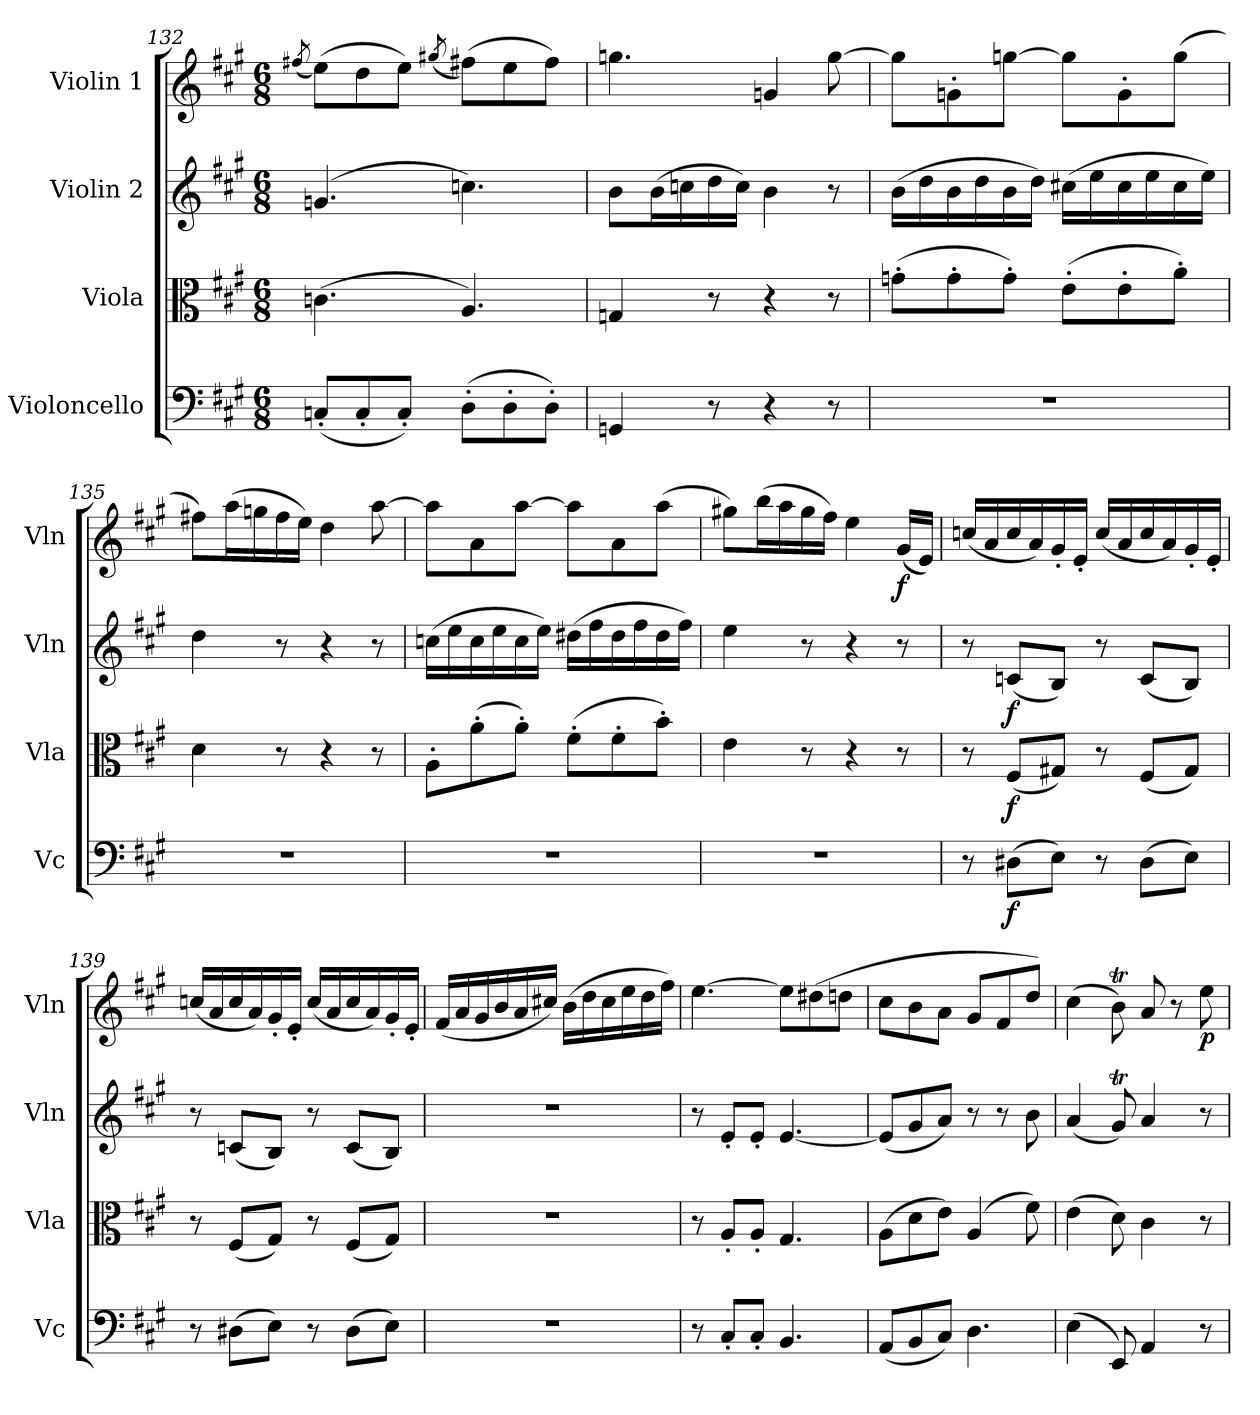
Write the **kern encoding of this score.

**kern	**dynam	**kern	**dynam	**kern	**dynam	**kern	**dynam
*part4	*part4	*part3	*part3	*part2	*part2	*part1	*part1
*staff4	*staff4	*staff3	*staff3	*staff2	*staff2	*staff1	*staff1
*I"Violoncello	*	*I"Viola	*	*I"Violin 2	*	*I"Violin 1	*
*I'Vc	*	*I'Vla	*	*I'Vln	*	*I'Vln	*
*clefF4	*	*clefC3	*	*clefG2	*	*clefG2	*
*k[f#c#g#]	*	*k[f#c#g#]	*	*k[f#c#g#]	*	*k[f#c#g#]	*
*M6/8	*	*M6/8	*	*M6/8	*	*M6/8	*
=132	=132	=132	=132	=132	=132	=132	=132
.	.	.	.	.	.	(8qff#X/	.
(8Cn'/L	.	(4.cn\	.	(4.gn/	.	(8ee\L)	.
8C'/	.	.	.	.	.	8dd\	.
8C'/J)	.	.	.	.	.	8ee\J)	.
.	.	.	.	.	.	(8qgg#X/	.
(8D'\L	.	4.A/)	.	4.ccn\)	.	(8ff#X\L)	.
8D'\	.	.	.	.	.	8ee\	.
8D'\J)	.	.	.	.	.	8ff#\J)	.
=133	=133	=133	=133	=133	=133	=133	=133
4GGn/	.	4Gn/	.	8b\L	.	4.ggn\	.
.	.	.	.	(16b\L	.	.	.
.	.	.	.	16ccn\	.	.	.
8r	.	8r	.	16dd\	.	.	.
.	.	.	.	16cc\JJ)	.	.	.
4r	.	4r	.	4b\	.	4gn/	.
8r	.	8r	.	8r	.	[8gg\	.
!!LO:PB:g=z
=134	=134	=134	=134	=134	=134	=134	=134
2.r	.	(8gn'\L	.	(16b\LL	.	8gg\L]	.
.	.	.	.	16dd\	.	.	.
.	.	8g'\	.	16b\	.	8gn'\	.
.	.	.	.	16dd\	.	.	.
.	.	8g'\J)	.	16b\	.	[8ggn\J	.
.	.	.	.	16dd\JJ)	.	.	.
.	.	(8e'\L	.	(16cc#X\LL	.	8gg\L]	.
.	.	.	.	16ee\	.	.	.
.	.	8e'\	.	16cc#\	.	8g'\	.
.	.	.	.	16ee\	.	.	.
.	.	8a'\J)	.	16cc#\	.	(8gg\J	.
.	.	.	.	16ee\JJ)	.	.	.
!!LO:LB:g=z
=135	=135	=135	=135	=135	=135	=135	=135
2.r	.	4d\	.	4dd\	.	8ff#X\L)	.
.	.	.	.	.	.	(16aa\L	.
.	.	.	.	.	.	16ggn\	.
.	.	8r	.	8r	.	16ff#\	.
.	.	.	.	.	.	16ee\JJ)	.
.	.	4r	.	4r	.	4dd\	.
.	.	8r	.	8r	.	[8aa\	.
=136	=136	=136	=136	=136	=136	=136	=136
2.r	.	8A'\L	.	(16ccn\LL	.	8aa\L]	.
.	.	.	.	16ee\	.	.	.
.	.	(8a'\	.	16cc\	.	8a\	.
.	.	.	.	16ee\	.	.	.
.	.	8a'\J)	.	16cc\	.	[8aa\J	.
.	.	.	.	16ee\JJ)	.	.	.
.	.	(8f#'\L	.	(16dd#X\LL	.	8aa\L]	.
.	.	.	.	16ff#\	.	.	.
.	.	8f#'\	.	16dd#\	.	8a\	.
.	.	.	.	16ff#\	.	.	.
.	.	8b'\J)	.	16dd#\	.	(8aa\J	.
.	.	.	.	16ff#\JJ)	.	.	.
=137	=137	=137	=137	=137	=137	=137	=137
2.r	.	4e\	.	4ee\	.	8gg#X\L)	.
.	.	.	.	.	.	(16bb\L	.
.	.	.	.	.	.	16aa\	.
.	.	8r	.	8r	.	16gg#\	.
.	.	.	.	.	.	16ff#\JJ)	.
.	.	4r	.	4r	.	4ee\	.
!	!	!	!	!	!	!	!LO:DY:b
.	.	8r	.	8r	.	(16g#/LL	f
.	.	.	.	.	.	16e/JJ)	.
!!LO:LB:g=z
=138	=138	=138	=138	=138	=138	=138	=138
8r	.	8r	.	8r	.	(16ccn/LL	.
.	.	.	.	.	.	16a/	.
!	!LO:DY:b	!	!LO:DY:b	!	!LO:DY:b	!	!
(8D#X\L	f	(8F#/L	f	(8cn/L	f	16cc/	.
.	.	.	.	.	.	16a/)	.
8E\J)	.	8G#X/J)	.	8B/J)	.	16g#'/	.
.	.	.	.	.	.	16e'/JJ	.
8r	.	8r	.	8r	.	(16cc/LL	.
.	.	.	.	.	.	16a/	.
(8D#\L	.	(8F#/L	.	(8c/L	.	16cc/	.
.	.	.	.	.	.	16a/)	.
8E\J)	.	8G#/J)	.	8B/J)	.	16g#'/	.
.	.	.	.	.	.	16e'/JJ	.
!!LO:PB:g=z
=139	=139	=139	=139	=139	=139	=139	=139
8r	.	8r	.	8r	.	(16ccn/LL	.
.	.	.	.	.	.	16a/	.
(8D#X\L	.	(8F#/L	.	(8cn/L	.	16cc/	.
.	.	.	.	.	.	16a/)	.
8E\J)	.	8G#/J)	.	8B/J)	.	16g#'/	.
.	.	.	.	.	.	16e'/JJ	.
8r	.	8r	.	8r	.	(16cc/LL	.
.	.	.	.	.	.	16a/	.
(8D#\L	.	(8F#/L	.	(8c/L	.	16cc/	.
.	.	.	.	.	.	16a/)	.
8E\J)	.	8G#/J)	.	8B/J)	.	16g#'/	.
.	.	.	.	.	.	16e'/JJ	.
=140	=140	=140	=140	=140	=140	=140	=140
2.r	.	2.r	.	2.r	.	(16f#/LL	.
.	.	.	.	.	.	16a/	.
.	.	.	.	.	.	16g#/	.
.	.	.	.	.	.	16b/	.
.	.	.	.	.	.	16a/	.
.	.	.	.	.	.	16cc#X/JJ)	.
.	.	.	.	.	.	(16b\LL	.
.	.	.	.	.	.	16dd\	.
.	.	.	.	.	.	16cc#\	.
.	.	.	.	.	.	16ee\	.
.	.	.	.	.	.	16dd\	.
.	.	.	.	.	.	16ff#\JJ)	.
=141	=141	=141	=141	=141	=141	=141	=141
8r	.	8r	.	8r	.	[4.ee\	.
8C#'/L	.	8A'/L	.	8e'/L	.	.	.
8C#'/J	.	8A'/J	.	8e'/J	.	.	.
4.BB/	.	4.G#/	.	[4.e/	.	8ee\L]	.
.	.	.	.	.	.	(8dd#X\	.
.	.	.	.	.	.	8ddn\J	.
=142	=142	=142	=142	=142	=142	=142	=142
(8AA/L	.	(8A\L	.	(8e/L]	.	8cc#\L	.
8BB/	.	8d\	.	8g#/	.	8b\	.
8C#/J)	.	8e\J)	.	8a/J)	.	8a\J	.
4.D\	.	(4A/	.	8r	.	8g#/L	.
.	.	.	.	8r	.	8f#/	.
.	.	8f#\)	.	8b\	.	8dd/J)	.
!!LO:LB:g=z
=143	=143	=143	=143	=143	=143	=143	=143
(4E\	.	(4e\	.	(4a/	.	(4cc#\	.
8EE/)	.	8d\)	.	8g#t/)	.	8bT\)	.
4AA/	.	4c#\	.	4a/	.	8a/	.
.	.	.	.	.	.	8r	.
!	!	!	!	!	!	!	!LO:DY:b
8r	.	8r	.	8r	.	8ee\	p
=	=	=	=	=	=	=	=
*-	*-	*-	*-	*-	*-	*-	*-
